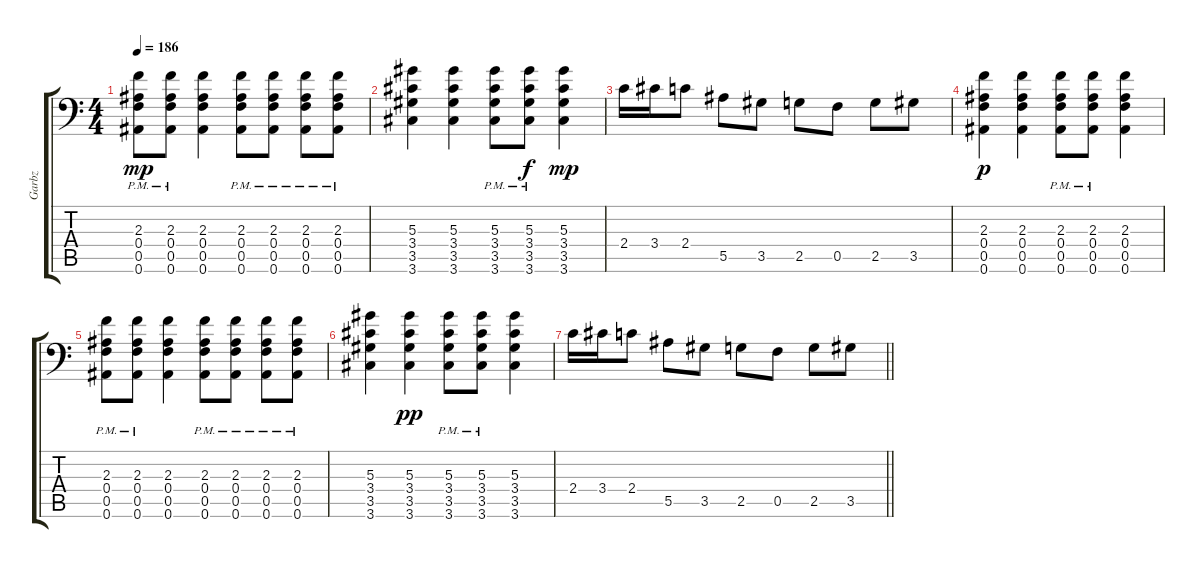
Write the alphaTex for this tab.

\track ("Garbz" "Garbz") {instrument overdrivenguitar}
\staff {score tabs}
\tuning (C4 G3 Eb3 Bb2 F2 Bb1) {hide}
\ts (4 4)
\tempo 186
\clef f4
\ks c
(2.3{pm} 0.4{pm} 0.5{pm} 0.6{pm}).8{dy mp} (2.3{pm} 0.4{pm} 0.5{pm} 0.6{pm}).8 (2.3 0.4 0.5 0.6).4 (2.3{pm} 0.4{pm} 0.5{pm} 0.6{pm}).8 (2.3{pm} 0.4{pm} 0.5{pm} 0.6{pm}).8 (2.3{pm} 0.4{pm} 0.5{pm} 0.6{pm}).8 (2.3{pm} 0.4{pm} 0.5{pm} 0.6{pm}).8 |
(5.3 3.4 3.5 3.6).4 (5.3 3.4 3.5 3.6).4 (5.3{pm} 3.4{pm} 3.5{pm} 3.6{pm}).8 (5.3{pm} 3.4{pm} 3.5{pm} 3.6{pm}).8{dy f} (5.3 3.4 3.5 3.6).4{dy mp} |
2.4.16 3.4.16 2.4.8 5.5.8 3.5.8 2.5.8 0.5.8 2.5.8 3.5.8 |
(2.3 0.4 0.5 0.6).4{dy p} (2.3 0.4 0.5 0.6).4 (2.3{pm} 0.4{pm} 0.5{pm} 0.6{pm}).8 (2.3{pm} 0.4{pm} 0.5{pm} 0.6{pm}).8 (2.3 0.4 0.5 0.6).4 |
(2.3{pm} 0.4{pm} 0.5{pm} 0.6{pm}).8 (2.3{pm} 0.4{pm} 0.5{pm} 0.6{pm}).8 (2.3 0.4 0.5 0.6).4 (2.3{pm} 0.4{pm} 0.5{pm} 0.6{pm}).8 (2.3{pm} 0.4{pm} 0.5{pm} 0.6{pm}).8 (2.3{pm} 0.4{pm} 0.5{pm} 0.6{pm}).8 (2.3{pm} 0.4{pm} 0.5{pm} 0.6{pm}).8 |
(5.3 3.4 3.5 3.6).4 (5.3 3.4 3.5 3.6).4{dy pp} (5.3{pm} 3.4{pm} 3.5{pm} 3.6{pm}).8 (5.3{pm} 3.4{pm} 3.5{pm} 3.6{pm}).8 (5.3 3.4 3.5 3.6).4 |
\barLineRight lightlight
2.4.16 3.4.16 2.4.8 5.5.8 3.5.8 2.5.8 0.5.8 2.5.8 3.5.8
